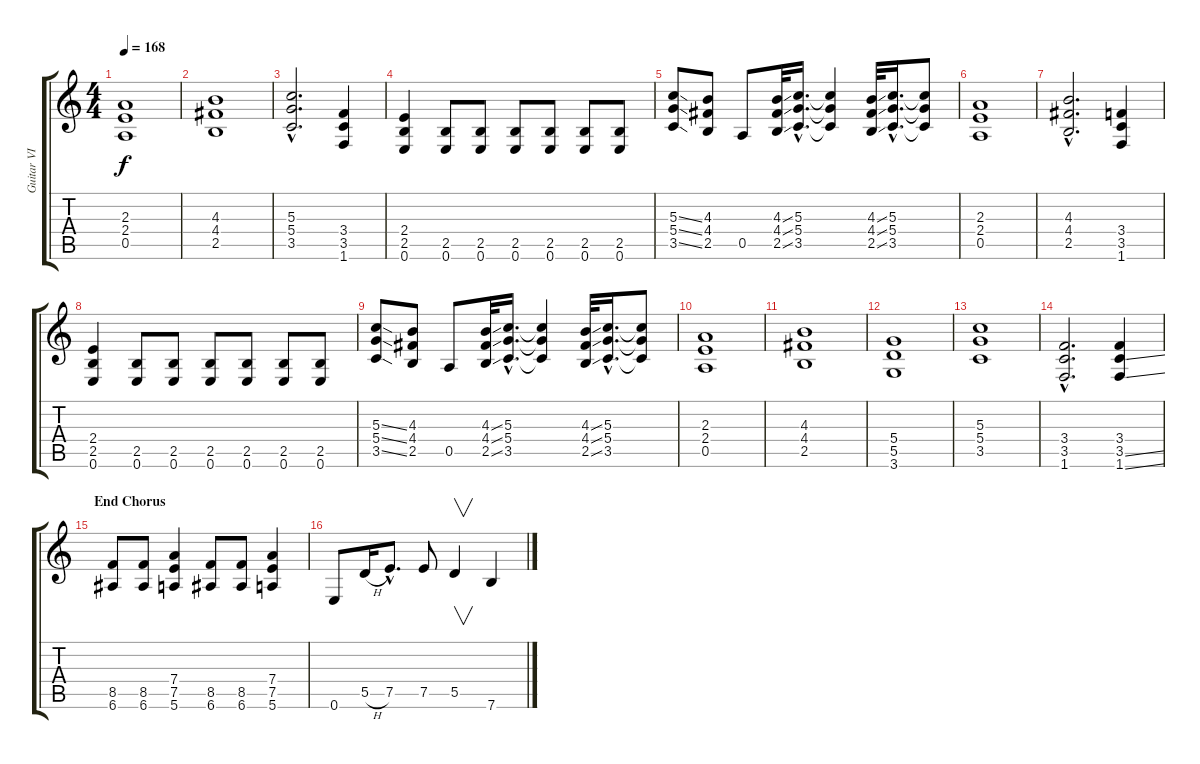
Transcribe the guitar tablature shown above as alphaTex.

\track ("Guitar VI Distortion" "Guitar VI ") {instrument distortionguitar}
\staff {score tabs}
\tuning (E4 B3 G3 D3 A2 E2) {hide}
\ts (4 4)
\tempo 168
\clef g2
\ks c
(2.3 2.4 0.5).1{dy f} |
(4.3 4.4 2.5).1 |
(5.3{hac} 5.4{hac} 3.5{hac}).2{d} (3.4 3.5 1.6).4 |
(2.4 2.5 0.6).4 (2.5 0.6).8 (2.5 0.6).8 (2.5 0.6).8 (2.5 0.6).8 (2.5 0.6).8 (2.5 0.6).8 |
(5.3{ss} 5.4{ss} 3.5{ss}).8 (4.3 4.4 2.5).8 0.5.8 (4.3{ss} 4.4{ss} 2.5{ss}).32 (5.3{hac} 5.4{hac} 3.5{hac}).16{d} (5.3{t} 5.4{t} 3.5{t}).4 (4.3{ss} 4.4{ss} 2.5{ss}).32 (5.3{hac} 5.4{hac} 3.5{hac}).16{d} (5.3{t} 5.4{t} 3.5{t}).8 |
(2.3 2.4 0.5).1 |
(4.3{hac} 4.4{hac} 2.5{hac}).2{d} (3.4 3.5 1.6).4 |
(2.4 2.5 0.6).4 (2.5 0.6).8 (2.5 0.6).8 (2.5 0.6).8 (2.5 0.6).8 (2.5 0.6).8 (2.5 0.6).8 |
(5.3{ss} 5.4{ss} 3.5{ss}).8 (4.3 4.4 2.5).8 0.5.8 (4.3{ss} 4.4{ss} 2.5{ss}).32 (5.3{hac} 5.4{hac} 3.5{hac}).16{d} (5.3{t} 5.4{t} 3.5{t}).4 (4.3{ss} 4.4{ss} 2.5{ss}).32 (5.3{hac} 5.4{hac} 3.5{hac}).16{d} (5.3{t} 5.4{t} 3.5{t}).8 |
(2.3 2.4 0.5).1 |
(4.3 4.4 2.5).1 |
(5.4 5.5 3.6).1 |
(5.3 5.4 3.5).1 |
(3.4{hac} 3.5{hac} 1.6{hac}).2{d} (3.4 3.5{ss} 1.6{ss}).4 |
\section ("" "End Chorus")
(8.5 6.6).8 (8.5 6.6).8 (7.4 7.5 5.6).4 (8.5 6.6).8 (8.5 6.6).8 (7.4 7.5 5.6).4 |
0.6.8 5.5{h}.16 7.5{hac}.8{d} 7.5.8 5.5.4{v} 7.6.4
